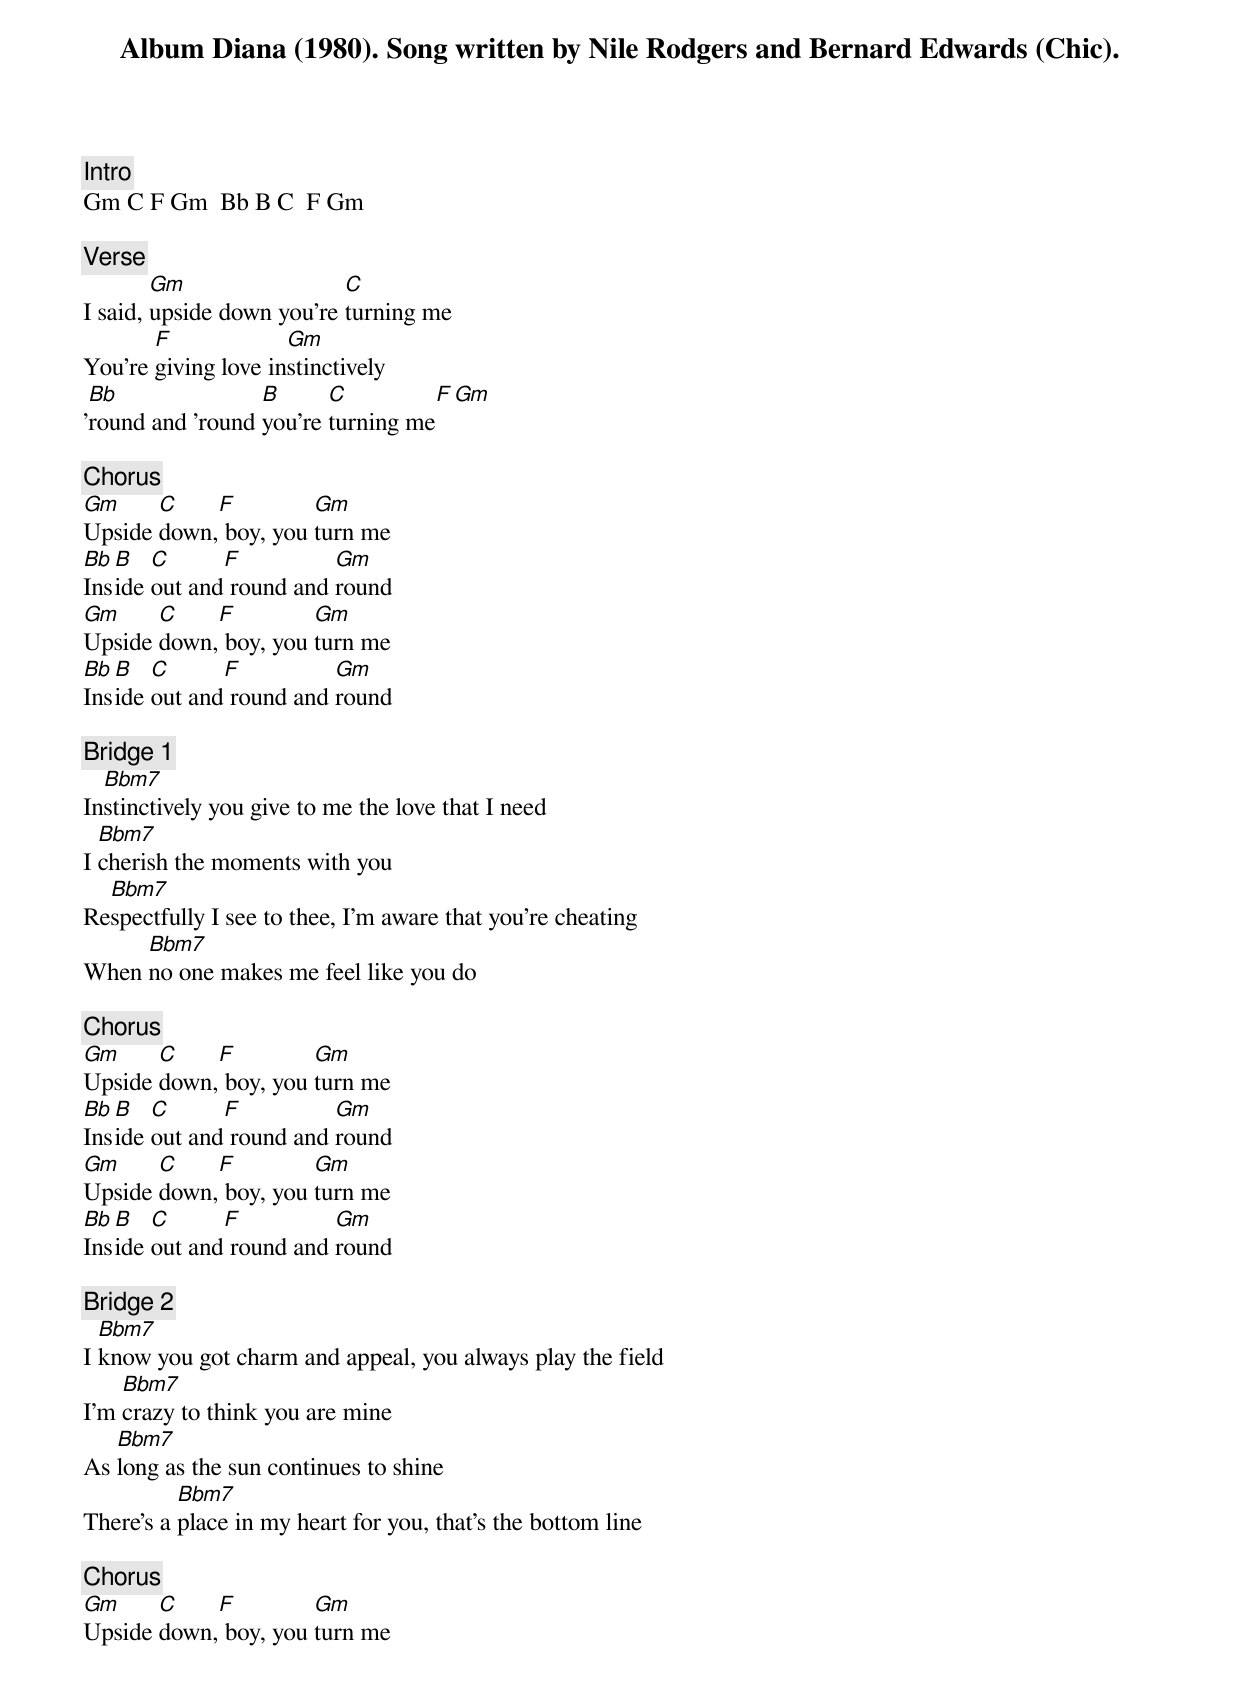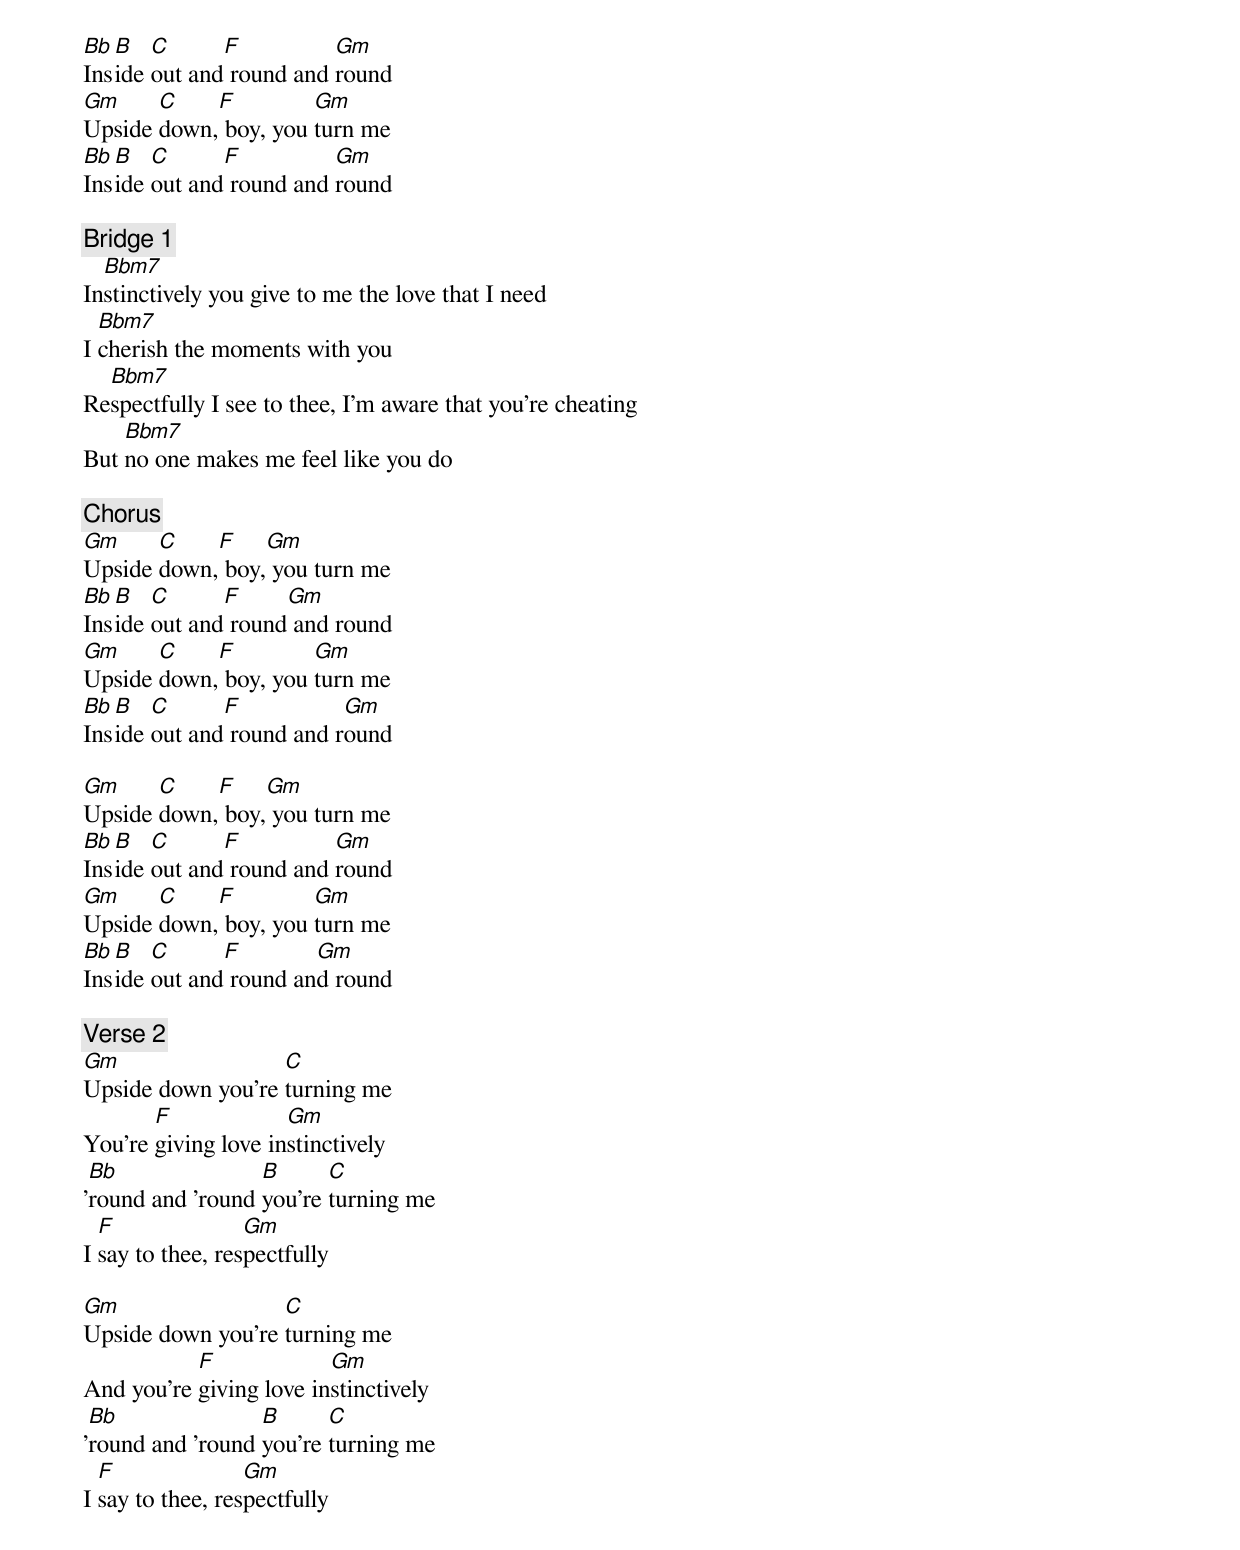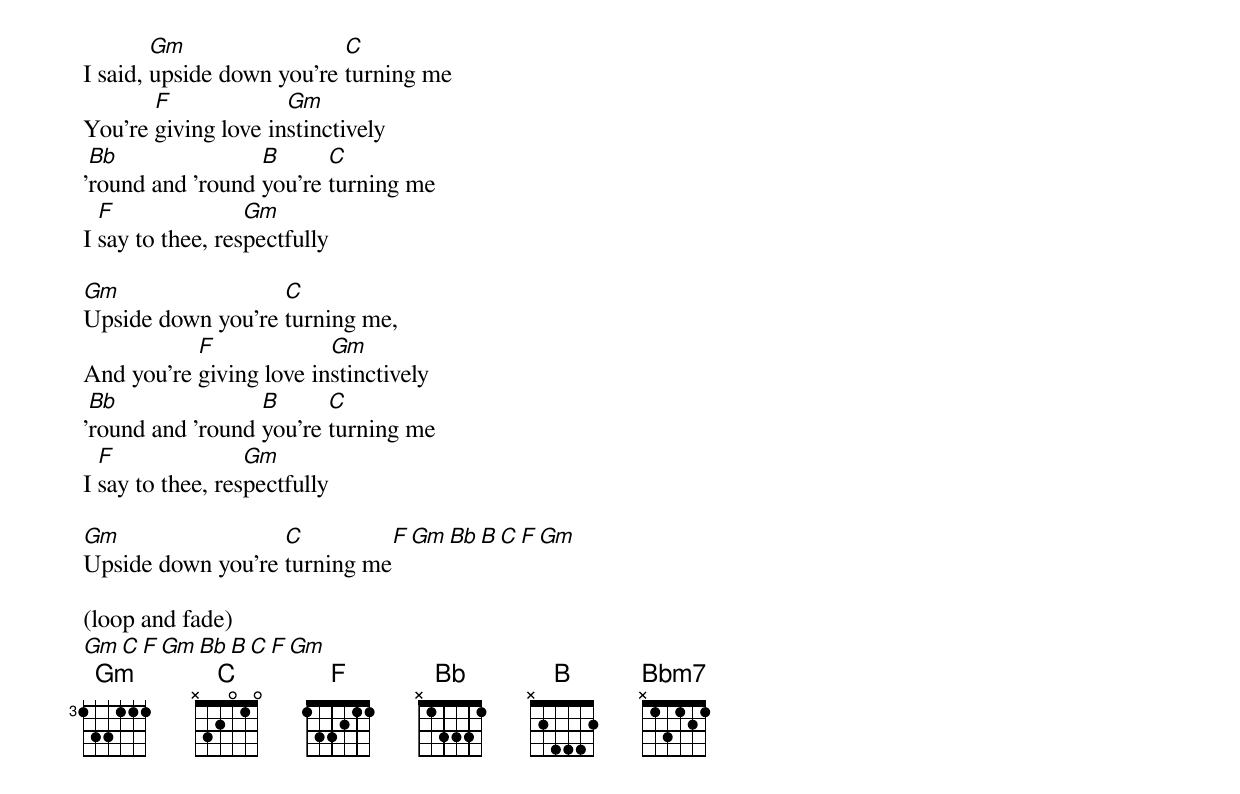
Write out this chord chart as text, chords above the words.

Album Diana (1980). Song written by Nile Rodgers and Bernard Edwards (Chic).


[Intro]
Gm C F Gm  Bb B C  F Gm

[Verse]
        Gm                 C
I said, upside down you're turning me
       F             Gm
You're giving love instinctively
 Bb               B      C          F Gm
'round and 'round you're turning me

[Chorus]
Gm     C    F         Gm
Upside down, boy, you turn me
Bb B   C      F          Gm
Inside out and round and round
Gm     C    F         Gm
Upside down, boy, you turn me
Bb B   C      F          Gm
Inside out and round and round

[Bridge 1]
  Bbm7
Instinctively you give to me the love that I need
  Bbm7
I cherish the moments with you
  Bbm7
Respectfully I see to thee, I'm aware that you're cheating
     Bbm7
When no one makes me feel like you do

[Chorus]
Gm     C    F         Gm
Upside down, boy, you turn me
Bb B   C      F          Gm
Inside out and round and round
Gm     C    F         Gm
Upside down, boy, you turn me
Bb B   C      F          Gm
Inside out and round and round

[Bridge 2]
  Bbm7
I know you got charm and appeal, you always play the field
    Bbm7
I'm crazy to think you are mine
   Bbm7
As long as the sun continues to shine
          Bbm7
There's a place in my heart for you, that's the bottom line

[Chorus]
Gm     C    F         Gm
Upside down, boy, you turn me
Bb B   C      F          Gm
Inside out and round and round
Gm     C    F         Gm
Upside down, boy, you turn me
Bb B   C      F          Gm
Inside out and round and round

[Bridge 1]
  Bbm7
Instinctively you give to me the love that I need
  Bbm7
I cherish the moments with you
  Bbm7
Respectfully I see to thee, I'm aware that you're cheating
    Bbm7
But no one makes me feel like you do

[Chorus]
Gm     C    F    Gm
Upside down, boy, you turn me
Bb B   C      F     Gm
Inside out and round and round
Gm     C    F         Gm
Upside down, boy, you turn me
Bb B   C      F           Gm
Inside out and round and round

Gm     C    F    Gm
Upside down, boy, you turn me
Bb B   C      F          Gm
Inside out and round and round
Gm     C    F         Gm
Upside down, boy, you turn me
Bb B   C      F        Gm
Inside out and round and round

[Verse 2]
Gm                 C
Upside down you're turning me
       F             Gm
You're giving love instinctively
 Bb               B      C
'round and 'round you're turning me
  F               Gm
I say to thee, respectfully

Gm                 C
Upside down you're turning me
           F             Gm
And you're giving love instinctively
 Bb               B      C
'round and 'round you're turning me
  F               Gm
I say to thee, respectfully

        Gm                 C
I said, upside down you're turning me
       F             Gm
You're giving love instinctively
 Bb               B      C
'round and 'round you're turning me
  F               Gm
I say to thee, respectfully

Gm                 C
Upside down you're turning me,
           F             Gm
And you're giving love instinctively
 Bb               B      C
'round and 'round you're turning me
  F               Gm
I say to thee, respectfully

Gm                 C          F Gm  Bb B C  F Gm
Upside down you're turning me

(loop and fade)
Gm C F Gm  Bb B C  F Gm
